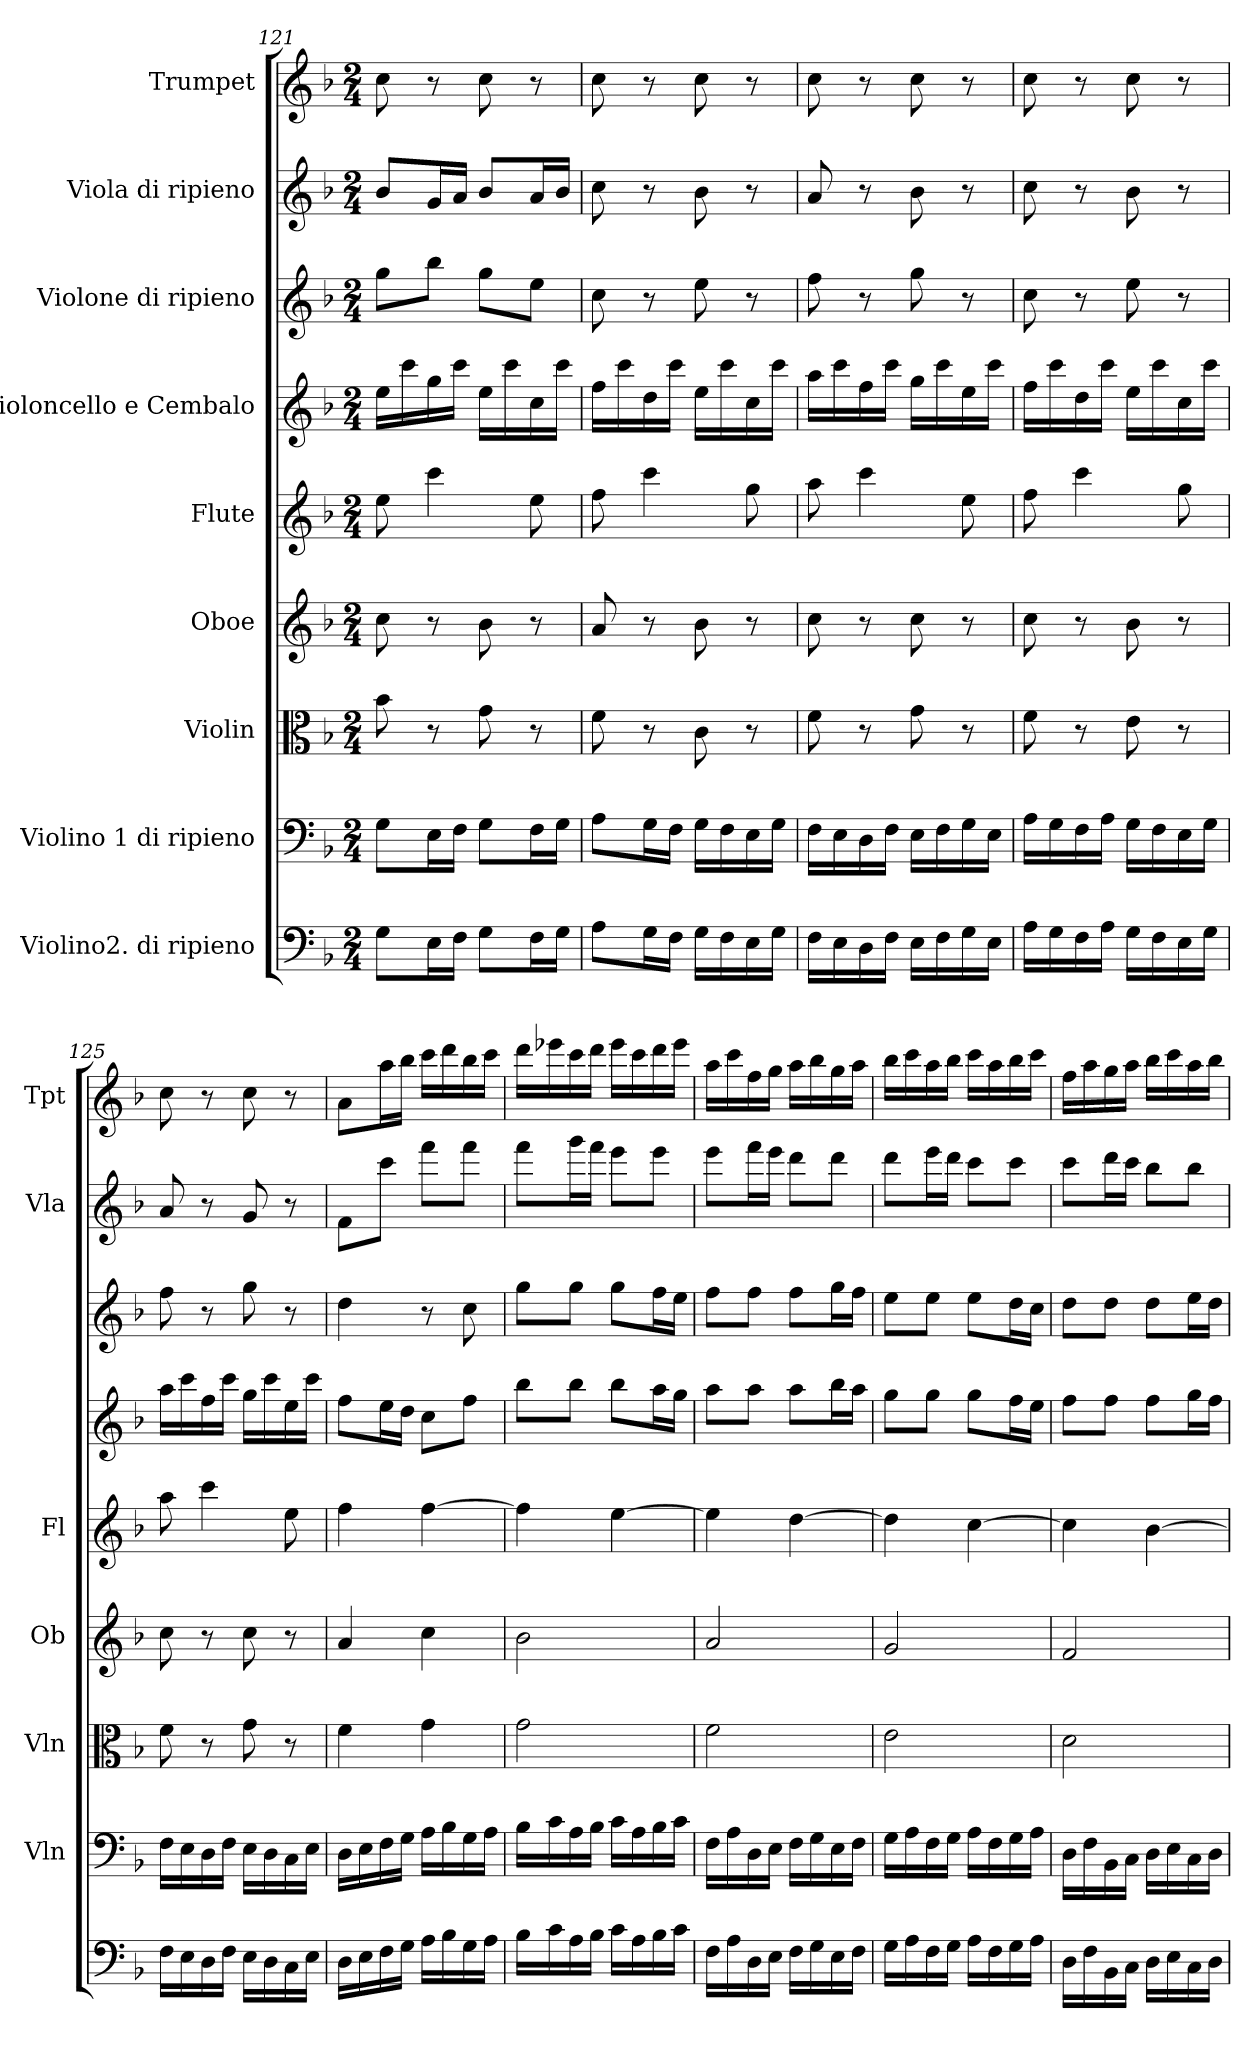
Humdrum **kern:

**kern	**kern	**kern	**kern	**kern	**kern	**kern	**kern	**kern
*part9	*part8	*part7	*part6	*part5	*part4	*part3	*part2	*part1
*staff9	*staff8	*staff7	*staff6	*staff5	*staff4	*staff3	*staff2	*staff1
*I"Violino2. di ripieno	*I"Violino 1 di ripieno	*I"Violin	*I"Oboe	*I"Flute	*I"Violoncello e Cembalo	*I"Violone di ripieno	*I"Viola di ripieno	*I"Trumpet
*	*I'Vln	*I'Vln	*I'Ob	*I'Fl	*	*	*I'Vla	*I'Tpt
*clefF4	*clefF4	*clefC3	*clefG2	*clefG2	*clefG2	*clefG2	*clefG2	*clefG2
*	*	*	*	*	*	*	*	*ITrd1c2
*k[b-]	*k[b-]	*k[b-]	*k[b-]	*k[b-]	*k[b-]	*k[b-]	*k[b-]	*k[b-e-a-]
*F:	*F:	*F:	*F:	*F:	*F:	*F:	*F:	*E-:
*M2/4	*M2/4	*M2/4	*M2/4	*M2/4	*M2/4	*M2/4	*M2/4	*M2/4
=121	=121	=121	=121	=121	=121	=121	=121	=121
8G\L	8G\L	8b-\	8cc\	8ee\	16ee\LL	8gg\L	8b-/L	8b-\
.	.	.	.	.	16ccc\	.	.	.
16E\L	16E\L	8r	8r	4ccc\	16gg\	8bb-\J	16g/L	8r
16F\JJ	16F\JJ	.	.	.	16ccc\JJ	.	16a/JJ	.
8G\L	8G\L	8g\	8b-\	.	16ee\LL	8gg\L	8b-/L	8b-\
.	.	.	.	.	16ccc\	.	.	.
16F\L	16F\L	8r	8r	8ee\	16cc\	8ee\J	16a/L	8r
16G\JJ	16G\JJ	.	.	.	16ccc\JJ	.	16b-/JJ	.
=122	=122	=122	=122	=122	=122	=122	=122	=122
8A\L	8A\L	8f\	8a/	8ff\	16ff\LL	8cc\	8cc\	8b-\
.	.	.	.	.	16ccc\	.	.	.
16G\L	16G\L	8r	8r	4ccc\	16dd\	8r	8r	8r
16F\JJ	16F\JJ	.	.	.	16ccc\JJ	.	.	.
16G\LL	16G\LL	8c\	8b-\	.	16ee\LL	8ee\	8b-\	8b-\
16F\	16F\	.	.	.	16ccc\	.	.	.
16E\	16E\	8r	8r	8gg\	16cc\	8r	8r	8r
16G\JJ	16G\JJ	.	.	.	16ccc\JJ	.	.	.
=123	=123	=123	=123	=123	=123	=123	=123	=123
16F\LL	16F\LL	8f\	8cc\	8aa\	16aa\LL	8ff\	8a/	8b-\
16E\	16E\	.	.	.	16ccc\	.	.	.
16D\	16D\	8r	8r	4ccc\	16ff\	8r	8r	8r
16F\JJ	16F\JJ	.	.	.	16ccc\JJ	.	.	.
16E\LL	16E\LL	8g\	8cc\	.	16gg\LL	8gg\	8b-\	8b-\
16F\	16F\	.	.	.	16ccc\	.	.	.
16G\	16G\	8r	8r	8ee\	16ee\	8r	8r	8r
16E\JJ	16E\JJ	.	.	.	16ccc\JJ	.	.	.
=124	=124	=124	=124	=124	=124	=124	=124	=124
16A\LL	16A\LL	8f\	8cc\	8ff\	16ff\LL	8cc\	8cc\	8b-\
16G\	16G\	.	.	.	16ccc\	.	.	.
16F\	16F\	8r	8r	4ccc\	16dd\	8r	8r	8r
16A\JJ	16A\JJ	.	.	.	16ccc\JJ	.	.	.
16G\LL	16G\LL	8e\	8b-\	.	16ee\LL	8ee\	8b-\	8b-\
16F\	16F\	.	.	.	16ccc\	.	.	.
16E\	16E\	8r	8r	8gg\	16cc\	8r	8r	8r
16G\JJ	16G\JJ	.	.	.	16ccc\JJ	.	.	.
!!LO:PB:g=z
=125	=125	=125	=125	=125	=125	=125	=125	=125
16F\LL	16F\LL	8f\	8cc\	8aa\	16aa\LL	8ff\	8a/	8b-\
16E\	16E\	.	.	.	16ccc\	.	.	.
16D\	16D\	8r	8r	4ccc\	16ff\	8r	8r	8r
16F\JJ	16F\JJ	.	.	.	16ccc\JJ	.	.	.
16E\LL	16E\LL	8g\	8cc\	.	16gg\LL	8gg\	8g/	8b-\
16D\	16D\	.	.	.	16ccc\	.	.	.
16C\	16C\	8r	8r	8ee\	16ee\	8r	8r	8r
16E\JJ	16E\JJ	.	.	.	16ccc\JJ	.	.	.
=126	=126	=126	=126	=126	=126	=126	=126	=126
16D\LL	16D\LL	4f\	4a/	4ff\	8ff\L	4dd\	8f\L	8g\L
16E\	16E\	.	.	.	.	.	.	.
16F\	16F\	.	.	.	16ee\L	.	8ccc\J	16gg\L
16G\JJ	16G\JJ	.	.	.	16dd\JJ	.	.	16aa-\JJ
16A\LL	16A\LL	4g\	4cc\	[4ff\	8cc\L	8r	8fff\L	16bb-\LL
16B-\	16B-\	.	.	.	.	.	.	16ccc\
16G\	16G\	.	.	.	8ff\J	8cc\	8fff\J	16aa-\
16A\JJ	16A\JJ	.	.	.	.	.	.	16bb-\JJ
=127	=127	=127	=127	=127	=127	=127	=127	=127
16B-\LL	16B-\LL	2g\	2b-\	4ff\]	8bb-\L	8gg\L	8fff\L	16ccc\LL
16c\	16c\	.	.	.	.	.	.	16ddd-\
16A\	16A\	.	.	.	8bb-\J	8gg\J	16ggg\L	16bb-\
16B-\JJ	16B-\JJ	.	.	.	.	.	16fff\JJ	16ccc\JJ
16c\LL	16c\LL	.	.	[4ee\	8bb-\L	8gg\L	8eee\L	16ddd-\LL
16A\	16A\	.	.	.	.	.	.	16bb-\
16B-\	16B-\	.	.	.	16aa\L	16ff\L	8eee\J	16ccc\
16c\JJ	16c\JJ	.	.	.	16gg\JJ	16ee\JJ	.	16ddd-\JJ
=128	=128	=128	=128	=128	=128	=128	=128	=128
16F\LL	16F\LL	2f\	2a/	4ee\]	8aa\L	8ff\L	8eee\L	16gg\LL
16A\	16A\	.	.	.	.	.	.	16bb-\
16D\	16D\	.	.	.	8aa\J	8ff\J	16fff\L	16ee-\
16E\JJ	16E\JJ	.	.	.	.	.	16eee\JJ	16ff\JJ
16F\LL	16F\LL	.	.	[4dd\	8aa\L	8ff\L	8ddd\L	16gg\LL
16G\	16G\	.	.	.	.	.	.	16aa-\
16E\	16E\	.	.	.	16bb-\L	16gg\L	8ddd\J	16ff\
16F\JJ	16F\JJ	.	.	.	16aa\JJ	16ff\JJ	.	16gg\JJ
=129	=129	=129	=129	=129	=129	=129	=129	=129
16G\LL	16G\LL	2e\	2g/	4dd\]	8gg\L	8ee\L	8ddd\L	16aa-\LL
16A\	16A\	.	.	.	.	.	.	16bb-\
16F\	16F\	.	.	.	8gg\J	8ee\J	16eee\L	16gg\
16G\JJ	16G\JJ	.	.	.	.	.	16ddd\JJ	16aa-\JJ
16A\LL	16A\LL	.	.	[4cc\	8gg\L	8ee\L	8ccc\L	16bb-\LL
16F\	16F\	.	.	.	.	.	.	16gg\
16G\	16G\	.	.	.	16ff\L	16dd\L	8ccc\J	16aa-\
16A\JJ	16A\JJ	.	.	.	16ee\JJ	16cc\JJ	.	16bb-\JJ
!!LO:PB:g=z
=130	=130	=130	=130	=130	=130	=130	=130	=130
16D\LL	16D\LL	2d\	2f/	4cc\]	8ff\L	8dd\L	8ccc\L	16ee-\LL
16F\	16F\	.	.	.	.	.	.	16gg\
16BB-\	16BB-\	.	.	.	8ff\J	8dd\J	16ddd\L	16ff\
16C\JJ	16C\JJ	.	.	.	.	.	16ccc\JJ	16gg\JJ
16D\LL	16D\LL	.	.	[4b-\	8ff\L	8dd\L	8bb-\L	16aa-\LL
16E\	16E\	.	.	.	.	.	.	16bb-\
16C\	16C\	.	.	.	16gg\L	16ee\L	8bb-\J	16gg\
16D\JJ	16D\JJ	.	.	.	16ff\JJ	16dd\JJ	.	16aa-\JJ
=	=	=	=	=	=	=	=	=
*-	*-	*-	*-	*-	*-	*-	*-	*-
